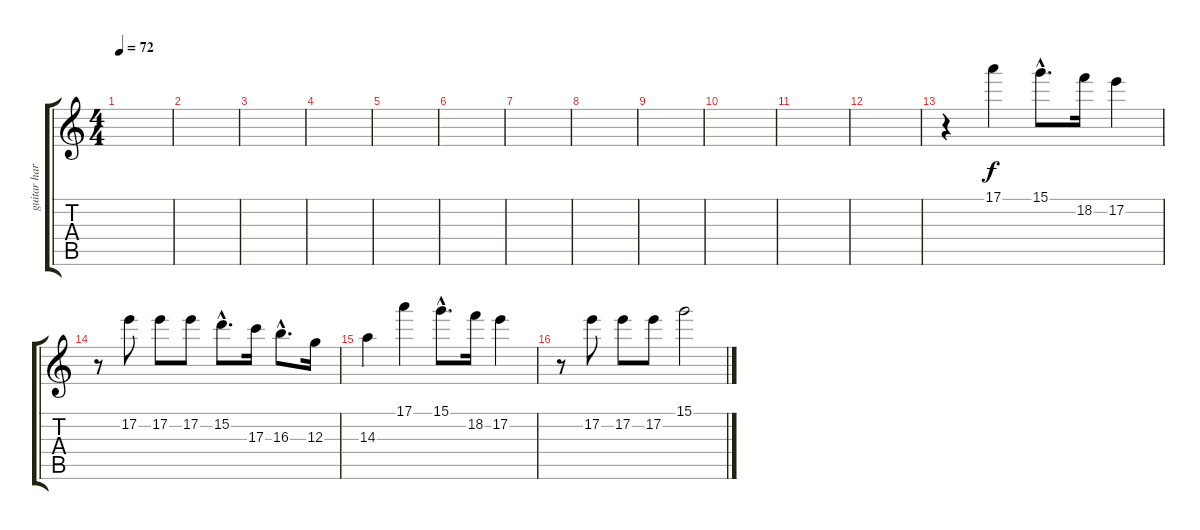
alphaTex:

\track ("guitar harmonisée" "guitar har") {instrument overdrivenguitar}
\staff {score tabs}
\tuning (E4 B3 G3 D3 A2 E2) {hide}
\ts (4 4)
\tempo 72
\clef g2
\ks c
|
|
|
|
|
|
|
|
|
|
|
|
r.4 17.1.4 15.1{hac}.8{d} 18.2.16 17.2.4 |
r.8 17.2.8 17.2.8 17.2.8 15.2{hac}.8{d} 17.3.16 16.3{hac}.8{d} 12.3.16 |
14.3.4 17.1.4 15.1{hac}.8{d} 18.2.16 17.2.4 |
r.8 17.2.8 17.2.8 17.2.8 15.1.2
